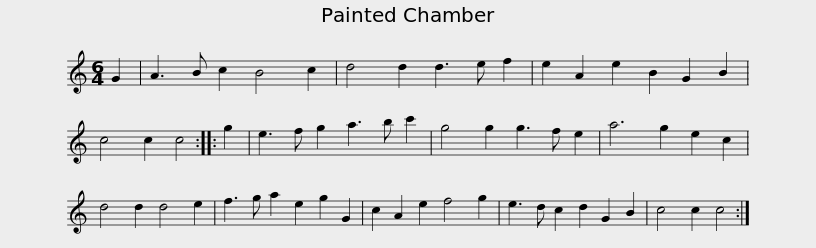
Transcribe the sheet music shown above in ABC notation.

X:1
L:1/8
M:6/4
I:linebreak $
K:C
V:1 treble
V:1
 G2 | A3 B c2 B4 c2 | d4 d2 d3 e f2 | e2 A2 e2 B2 G2 B2 | c4 c2 c4 :: %5
 g2 | e3 f g2 a3 b c'2 | g4 g2 g3 f e2 |$ a6 g2 e2 c2 | d4 d2 d4 e2 | %10
 f3 g a2 e2 g2 G2 | c2 A2 e2 f4 g2 | e3 d c2 d2 G2 B2 | c4 c2 c4 :| %14
